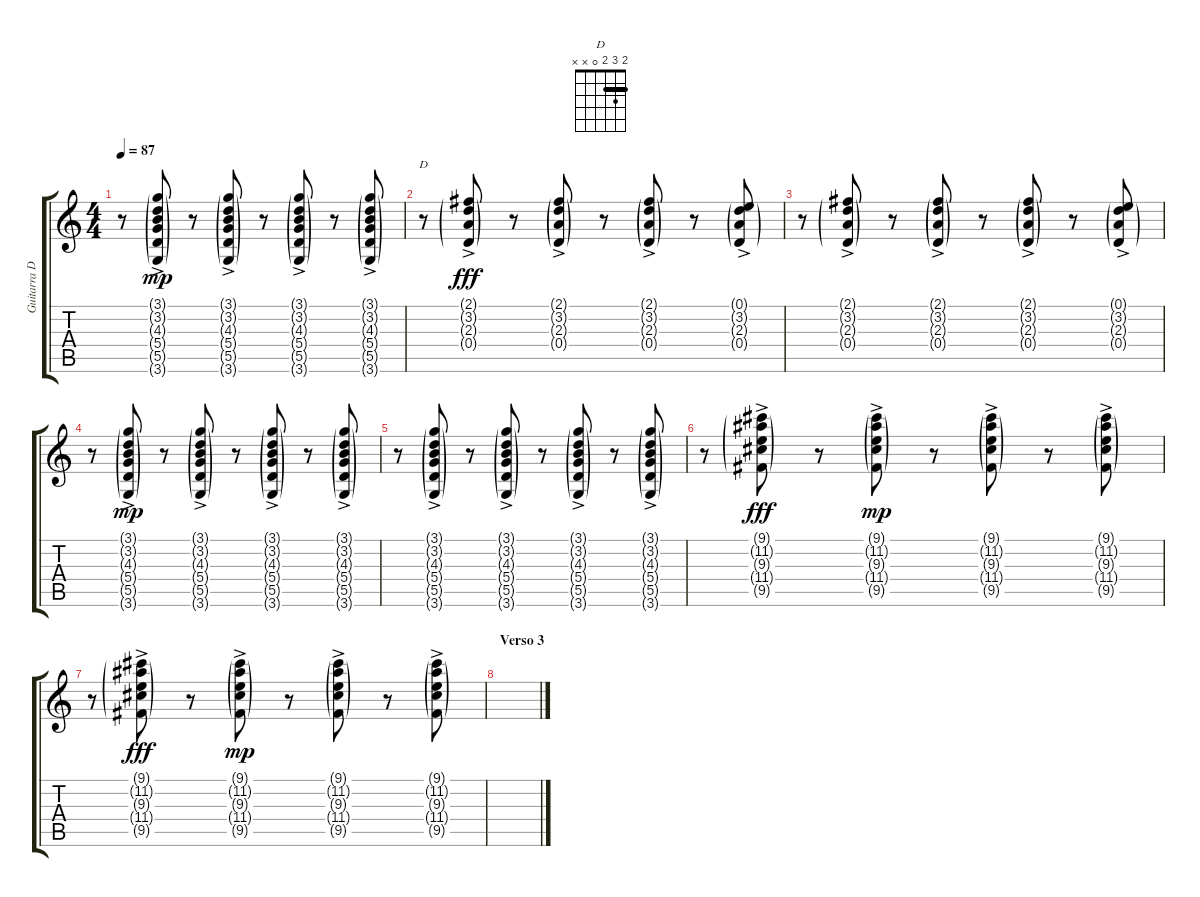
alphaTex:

\track ("Guitarra Distorsión" "Guitarra D") {instrument distortionguitar}
\staff {score tabs}
\tuning (E4 B3 G3 D3 A2 E2) {hide}
\chord ("D" 2 3 2 0 x x) {barre 2}
\ts (4 4)
\tempo 87
\clef g2
\ks c
r.8{dy mp} (3.1{g} 3.2{g} 4.3{g} 5.4{g ac} 5.5{g ac} 3.6{g}).8 r.8 (3.1{g} 3.2{g} 4.3{g} 5.4{g ac} 5.5{g ac} 3.6{g}).8 r.8 (3.1{g} 3.2{g} 4.3{g} 5.4{g ac} 5.5{g ac} 3.6{g}).8 r.8 (3.1{g ac} 3.2{g} 4.3{g} 5.4{g ac} 5.5{g ac} 3.6{g}).8 |
r.8{ch "D"} (2.1{g} 3.2{g} 2.3{g ac} 0.4{g ac}).8{dy fff} r.8 (2.1{g} 3.2{g} 2.3{g ac} 0.4{g ac}).8 r.8 (2.1{g} 3.2{g} 2.3{g ac} 0.4{g ac}).8 r.8 (0.1{g} 3.2{g} 2.3{g ac} 0.4{g ac}).8 |
r.8 (2.1{g} 3.2{g} 2.3{g ac} 0.4{g ac}).8 r.8 (2.1{g} 3.2{g} 2.3{g ac} 0.4{g ac}).8 r.8 (2.1{g} 3.2{g} 2.3{g ac} 0.4{g ac}).8 r.8 (0.1{g} 3.2{g} 2.3{g ac} 0.4{g ac}).8 |
r.8 (3.1{g} 3.2{g} 4.3{g} 5.4{g ac} 5.5{g ac} 3.6{g}).8{dy mp} r.8 (3.1{g} 3.2{g} 4.3{g} 5.4{g ac} 5.5{g ac} 3.6{g}).8 r.8 (3.1{g} 3.2{g} 4.3{g} 5.4{g ac} 5.5{g ac} 3.6{g}).8 r.8 (3.1{g ac} 3.2{g} 4.3{g} 5.4{g ac} 5.5{g ac} 3.6{g}).8 |
r.8 (3.1{g} 3.2{g} 4.3{g} 5.4{g ac} 5.5{g ac} 3.6{g}).8 r.8 (3.1{g} 3.2{g} 4.3{g} 5.4{g ac} 5.5{g ac} 3.6{g}).8 r.8 (3.1{g} 3.2{g} 4.3{g} 5.4{g ac} 5.5{g ac} 3.6{g}).8 r.8 (3.1{g ac} 3.2{g} 4.3{g} 5.4{g ac} 5.5{g ac} 3.6{g}).8 |
r.8 (9.1{g} 11.2{g} 9.3{g} 11.4{g ac} 9.5{g ac}).8{dy fff} r.8 (9.1{g} 11.2{g} 9.3{g} 11.4{g ac} 9.5{g ac}).8{dy mp} r.8 (9.1{g} 11.2{g} 9.3{g} 11.4{g ac} 9.5{g ac}).8 r.8 (9.1{g} 11.2{g} 9.3{g} 11.4{g ac} 9.5{g ac}).8 |
r.8 (9.1{g} 11.2{g} 9.3{g} 11.4{g ac} 9.5{g ac}).8{dy fff} r.8 (9.1{g} 11.2{g} 9.3{g} 11.4{g ac} 9.5{g ac}).8{dy mp} r.8 (9.1{g} 11.2{g} 9.3{g} 11.4{g ac} 9.5{g ac}).8 r.8 (9.1{g} 11.2{g} 9.3{g} 11.4{g ac} 9.5{g ac}).8 |
\section ("" "Verso 3")
